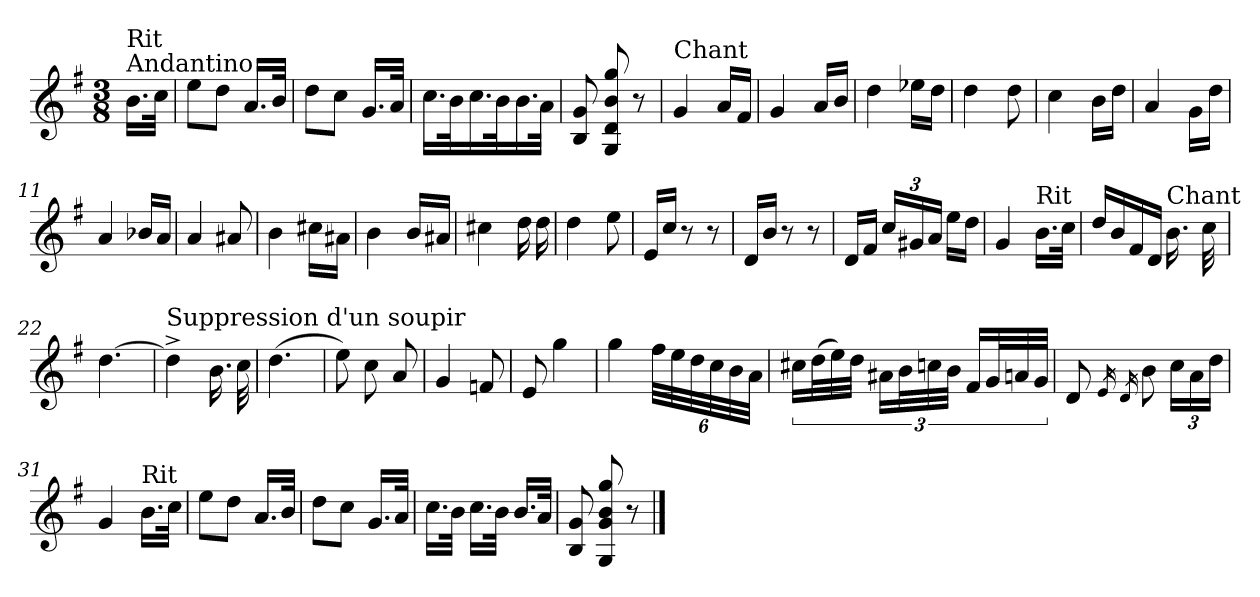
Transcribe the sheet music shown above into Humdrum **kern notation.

**kern
*part1
*staff1
*clefG2
*k[f#]
*G:
*M3/8
=
!LO:TX:a:t=Andantino
!LO:TX:a:t=Rit
16.b\LL
32cc\JJk
=1
8ee\L
8dd\J
16.a/LL
32b/JJk
=2
8dd\L
8cc\J
16.g/LL
32a/JJk
=3
16.cc\LL
32b\k
16.cc\
32b\k
16.b\
32a\JJk
=4
8B/ 8g/
8G/ 8d/ 8b/ 8gg/
8r
=5
!LO:TX:a:t=Chant
4g/
16a/LL
16f#/JJ
=6
4g/
16a/LL
16b/JJ
=7
4dd\
16ee-X\LL
16dd\JJ
!!LO:LB:g=z
=8
4dd\
8dd\
=9
4cc\
16b\LL
16dd\JJ
=10
4a/
16g\LL
16dd\JJ
=11
4a/
16b-X/LL
16a/JJ
=12
4a/
8a#X/
=13
4b\
16cc#X\LL
16a#X\JJ
=14
4b\
16b/LL
16a#X/JJ
=15
4cc#X\
16dd\
16dd\
=16
4dd\
8ee\
!!LO:LB:g=z
=17
16e/LL
16cc/JJ
8r
8r
=18
16d/LL
16b/JJ
8r
8r
=19
16d/LL
16f#/JJ
24cc/LL
24g#X/
24a/JJ
16ee\LL
16dd\JJ
=20
4g/
!LO:TX:a:t=Rit
16.b\LL
32cc\JJk
=21
16dd/LL
16b/
16f#/
16d/JJ
!LO:TX:a:t=Chant
16.b\
32cc\
=22
[4.dd\
=23
!LO:TX:a:t=Suppression d'un soupir
4dd^>\]
16.b\
32cc\
=24
(>4.dd\
=25
8ee\)
8cc\
8a/
!!LO:LB:g=z
=26
4g/
8fn/
=27
8e/
4gg\
=28
4gg\
48ff#\LLL
48ee\
48dd\
48cc\
48b\
48a\JJJ
=29
24cc#X\LL
(>48dd\L
48ee\)
48dd\JJJ
24a#X\LL
48b\L
48ccn\
48b\JJJ
24f#/LL
48g/L
48an/
48g/JJJ
!!LO:LB:g=z
=30
8d/
16qe/
16qd/
8b\
24cc\LL
24a\
24dd\JJ
!!LO:LB:g=z
=31
4g/
!LO:TX:a:t=Rit
16.b\LL
32cc\JJk
=32
8ee\L
8dd\J
16.a/LL
32b/JJk
=33
8dd\L
8cc\J
16.g/LL
32a/JJk
=34
16.cc\LL
32b\JJk
16.cc\LL
32b\JJk
16.b/LL
32a/JJk
=35
8B/ 8g/
8G/ 8g/ 8b/ 8gg/
8r
==
*-
